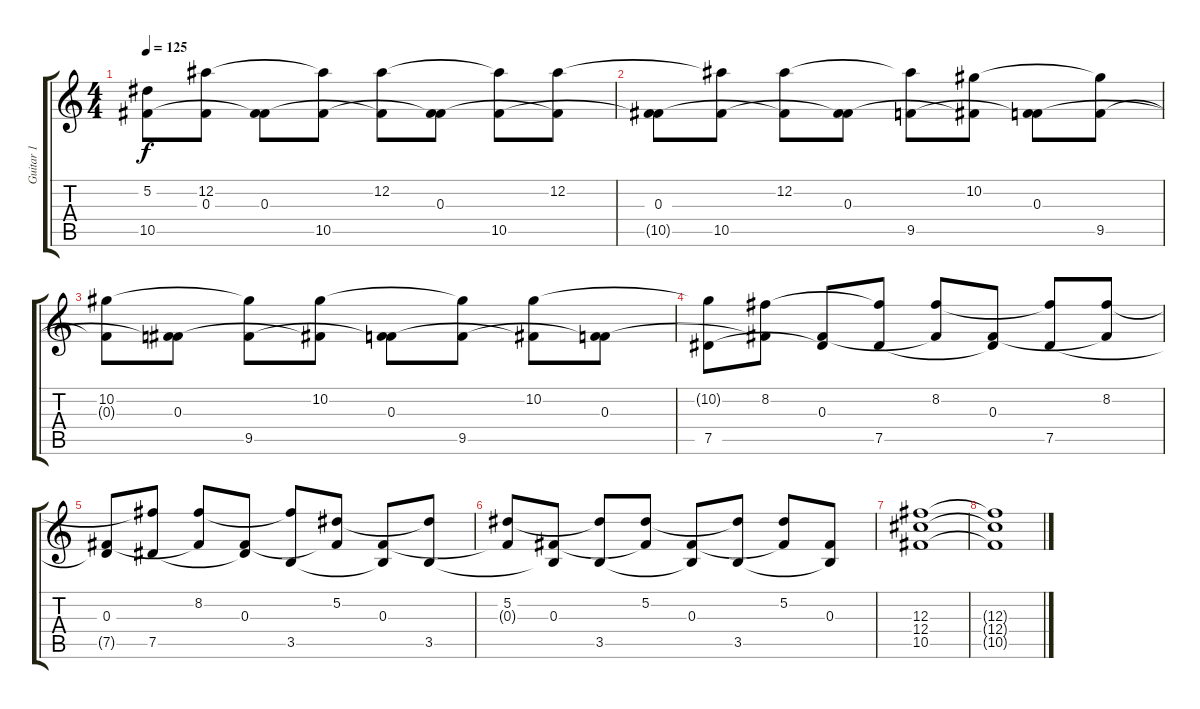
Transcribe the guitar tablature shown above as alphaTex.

\track ("Guitar 1" "Guitar 1") {instrument acousticguitarsteel}
\staff {score tabs}
\tuning (Eb4 Bb3 Gb3 Db3 Ab2 Eb2) {hide}
\ts (4 4)
\tempo 125
\clef g2
\ks c
(5.2{t} 10.5).8{dy f} (12.2 0.3{t}).8 (0.3 10.5{t}).8 (12.2{t} 10.5).8 (12.2 0.3{t}).8 (0.3 10.5{t}).8 (12.2{t} 10.5).8 (12.2 0.3{t}).8 |
(0.3 10.5{t}).8 (12.2{t} 10.5).8 (12.2 0.3{t}).8 (0.3 10.5{t}).8 (12.2{t} 9.5).8 (10.2 0.3{t}).8 (0.3 9.5{t}).8 (10.2{t} 9.5).8 |
(10.2 0.3{t}).8 (0.3 9.5{t}).8 (10.2{t} 9.5).8 (10.2 0.3{t}).8 (0.3 9.5{t}).8 (10.2{t} 9.5).8 (10.2 0.3{t}).8 (0.3 9.5{t}).8 |
(10.2{t} 7.5).8 (8.2 0.3{t}).8 (0.3 7.5{t}).8 (8.2{t} 7.5).8 (8.2 0.3{t}).8 (0.3 7.5{t}).8 (8.2{t} 7.5).8 (8.2 0.3{t}).8 |
(0.3 7.5{t}).8 (8.2{t} 7.5).8 (8.2 0.3{t}).8 (0.3 7.5{t}).8 (8.2{t} 3.5).8 (5.2 0.3{t}).8 (0.3 3.5{t}).8 (5.2{t} 3.5).8 |
(5.2 0.3{t}).8 (0.3 3.5{t}).8 (5.2{t} 3.5).8 (5.2 0.3{t}).8 (0.3 3.5{t}).8 (5.2{t} 3.5).8 (5.2 0.3{t}).8 (0.3 3.5{t}).8 |
(12.3 12.4 10.5).1 |
(12.3{t} 12.4{t} 10.5{t}).1
